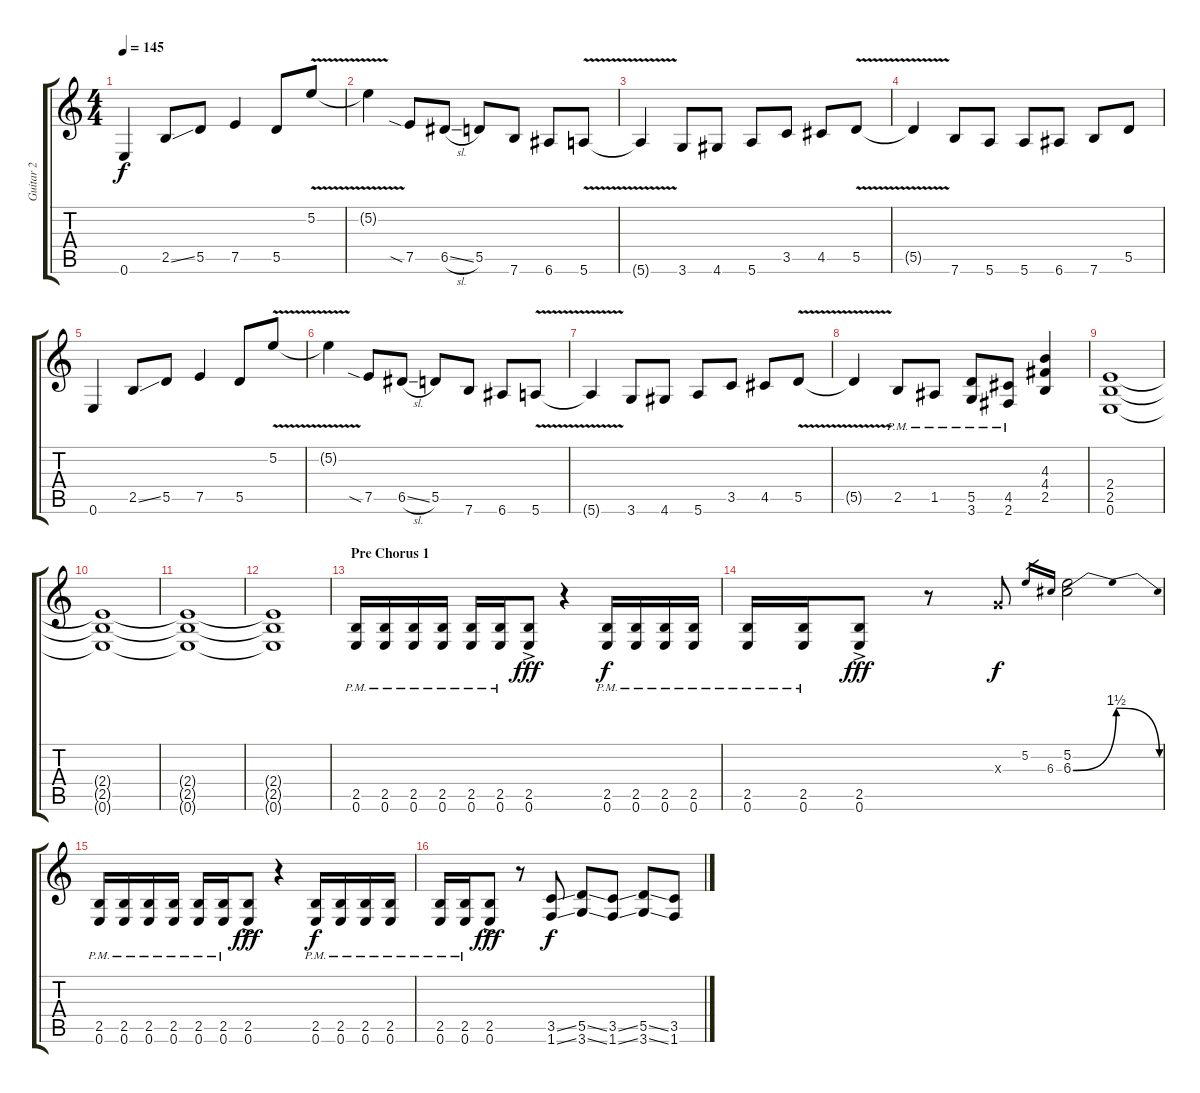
\track ("Guitar 2" "Guitar 2") {instrument distortionguitar}
\staff {score tabs}
\tuning (E4 B3 G3 D3 A2 E2) {hide}
\ts (4 4)
\tempo 145
\clef g2
\ks c
0.6.4{dy f} 2.5{ss}.8 5.5.8 7.5.4 5.5.8 5.2{v}.8 |
5.2{t}.4 7.5{sia}.8 6.5{sl}.8 5.5.8 7.6.8 6.6.8 5.6{v}.8 |
5.6{t}.4 3.6.8 4.6.8 5.6.8 3.5.8 4.5.8 5.5{v}.8 |
5.5{t}.4 7.6.8 5.6.8 5.6.8 6.6.8 7.6.8 5.5.8 |
0.6.4 2.5{ss}.8 5.5.8 7.5.4 5.5.8 5.2{v}.8 |
5.2{t}.4 7.5{sia}.8 6.5{sl}.8 5.5.8 7.6.8 6.6.8 5.6{v}.8 |
5.6{t}.4 3.6.8 4.6.8 5.6.8 3.5.8 4.5.8 5.5{v}.8 |
5.5{t}.4 2.5{pm}.8 1.5{pm}.8 (5.5{pm} 3.6{pm}).8 (4.5{pm} 2.6{pm}).8 (4.3 4.4 2.5).4 |
(2.4 2.5 0.6).1 |
(2.4{t} 2.5{t} 0.6{t}).1 |
(2.4{t} 2.5{t} 0.6{t}).1 |
(2.4{t} 2.5{t} 0.6{t}).1 |
\section ("" "Pre Chorus 1")
(2.5{pm} 0.6{pm}).16 (2.5{pm} 0.6{pm}).16 (2.5{pm} 0.6{pm}).16 (2.5{pm} 0.6{pm}).16 (2.5{pm} 0.6{pm}).16 (2.5{pm} 0.6{pm}).16 (2.5{ac} 0.6{ac}).8{dy fff} r.4 (2.5{pm} 0.6{pm}).16{dy f} (2.5{pm} 0.6{pm}).16 (2.5{pm} 0.6{pm}).16 (2.5{pm} 0.6{pm}).16 |
(2.5 0.6{pm}).16 (2.5 0.6{pm}).16 (2.5{ac} 0.6{ac}).8{dy fff} r.8 0.3{x}.8{dy f} 5.2.16{gr} 6.3.16{gr} (5.2 6.3{be (bendrelease 0 0 10 6 50 6 60 0)}).2 |
(2.5{pm} 0.6{pm}).16 (2.5{pm} 0.6{pm}).16 (2.5{pm} 0.6{pm}).16 (2.5{pm} 0.6{pm}).16 (2.5{pm} 0.6{pm}).16 (2.5{pm} 0.6{pm}).16 (2.5{ac} 0.6{ac}).8{dy fff} r.4 (2.5{pm} 0.6{pm}).16{dy f} (2.5{pm} 0.6{pm}).16 (2.5{pm} 0.6{pm}).16 (2.5{pm} 0.6{pm}).16 |
(2.5{pm} 0.6{pm}).16 (2.5{pm} 0.6{pm}).16 (2.5{ac} 0.6{ac}).8{dy fff} r.8 (3.5{ss} 1.6{ss}).8{dy f} (5.5{ss} 3.6{ss}).8 (3.5{ss} 1.6{ss}).8 (5.5{ss} 3.6{ss}).8 (3.5 1.6).8
